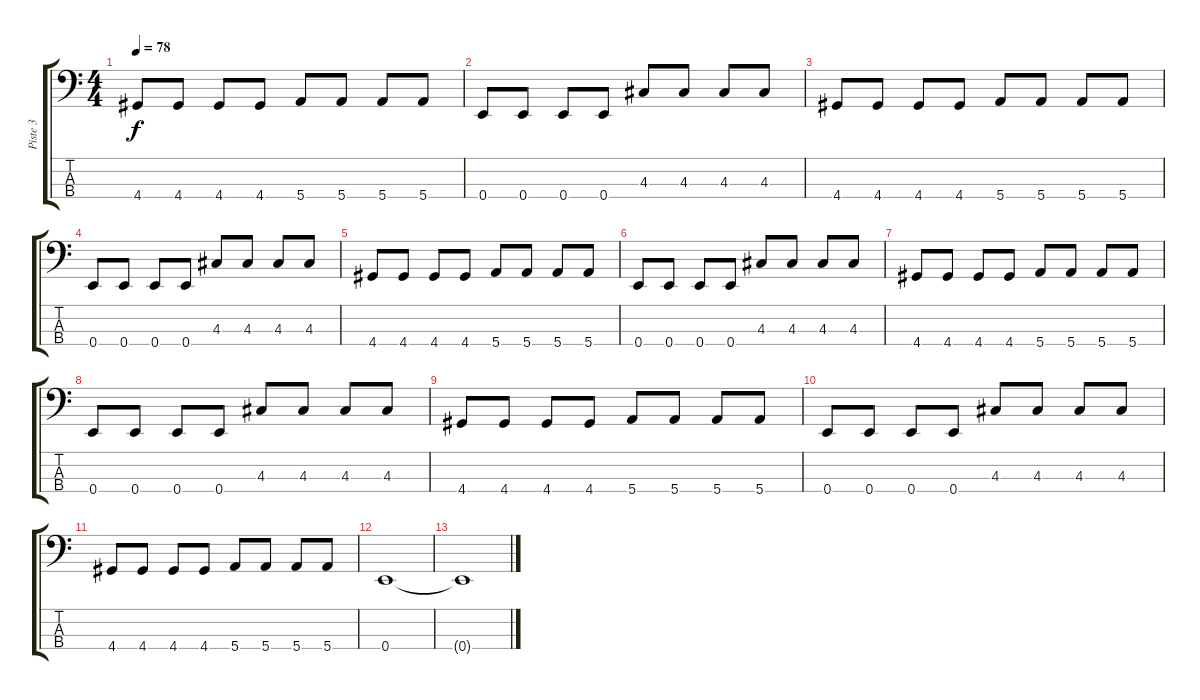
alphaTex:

\track ("Piste 3" "Piste 3") {instrument electricbassfinger}
\staff {score tabs}
\tuning (G2 D2 A1 E1) {hide}
\ts (4 4)
\tempo 78
\clef f4
\ks c
4.4.8{dy f} 4.4.8 4.4.8 4.4.8 5.4.8 5.4.8 5.4.8 5.4.8 |
0.4.8 0.4.8 0.4.8 0.4.8 4.3.8 4.3.8 4.3.8 4.3.8 |
4.4.8 4.4.8 4.4.8 4.4.8 5.4.8 5.4.8 5.4.8 5.4.8 |
0.4.8 0.4.8 0.4.8 0.4.8 4.3.8 4.3.8 4.3.8 4.3.8 |
4.4.8 4.4.8 4.4.8 4.4.8 5.4.8 5.4.8 5.4.8 5.4.8 |
0.4.8 0.4.8 0.4.8 0.4.8 4.3.8 4.3.8 4.3.8 4.3.8 |
4.4.8 4.4.8 4.4.8 4.4.8 5.4.8 5.4.8 5.4.8 5.4.8 |
0.4.8 0.4.8 0.4.8 0.4.8 4.3.8 4.3.8 4.3.8 4.3.8 |
4.4.8 4.4.8 4.4.8 4.4.8 5.4.8 5.4.8 5.4.8 5.4.8 |
0.4.8 0.4.8 0.4.8 0.4.8 4.3.8 4.3.8 4.3.8 4.3.8 |
4.4.8 4.4.8 4.4.8 4.4.8 5.4.8 5.4.8 5.4.8 5.4.8 |
0.4.1 |
0.4{t}.1
